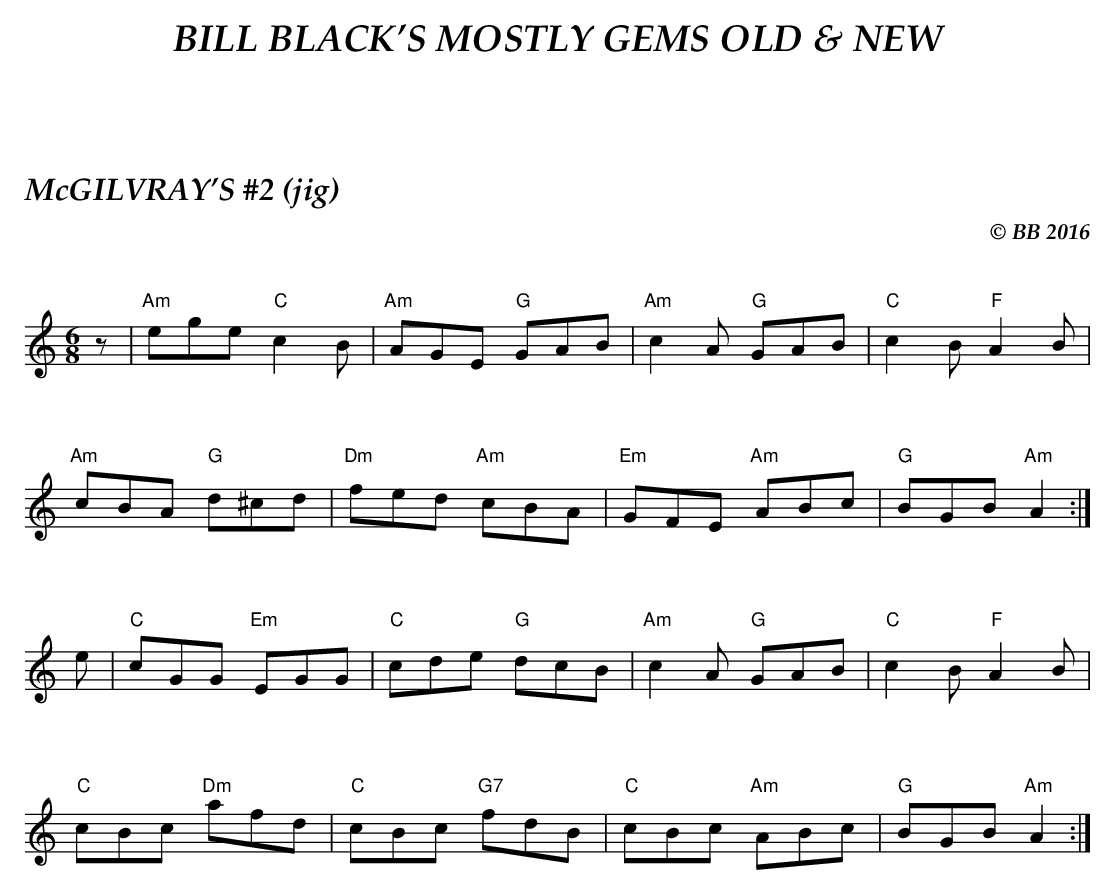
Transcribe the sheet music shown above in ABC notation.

X:1
T:McGILVRAY'S #2 (jig)
C:© BB 2016
M:6/8
Q:1/4=160
K:Am
z|"Am" ege "C"c2B | "Am" AGE "G"GAB| "Am" c2A "G"GAB | "C" c2B "F"A2B|
"Am" cBA "G" d^cd| "Dm" fed "Am" cBA| "Em"GFE "Am" ABc| "G" BGB "Am"A2:|
e|"C" cGG "Em"EGG| "C" cde "G"dcB| "Am" c2A "G"GAB | "C" c2B "F"A2B|
"C" cBc "Dm"afd|"C" cBc "G7"fdB|"C"cBc "Am" ABc| "G"BGB "Am"A2 :|
